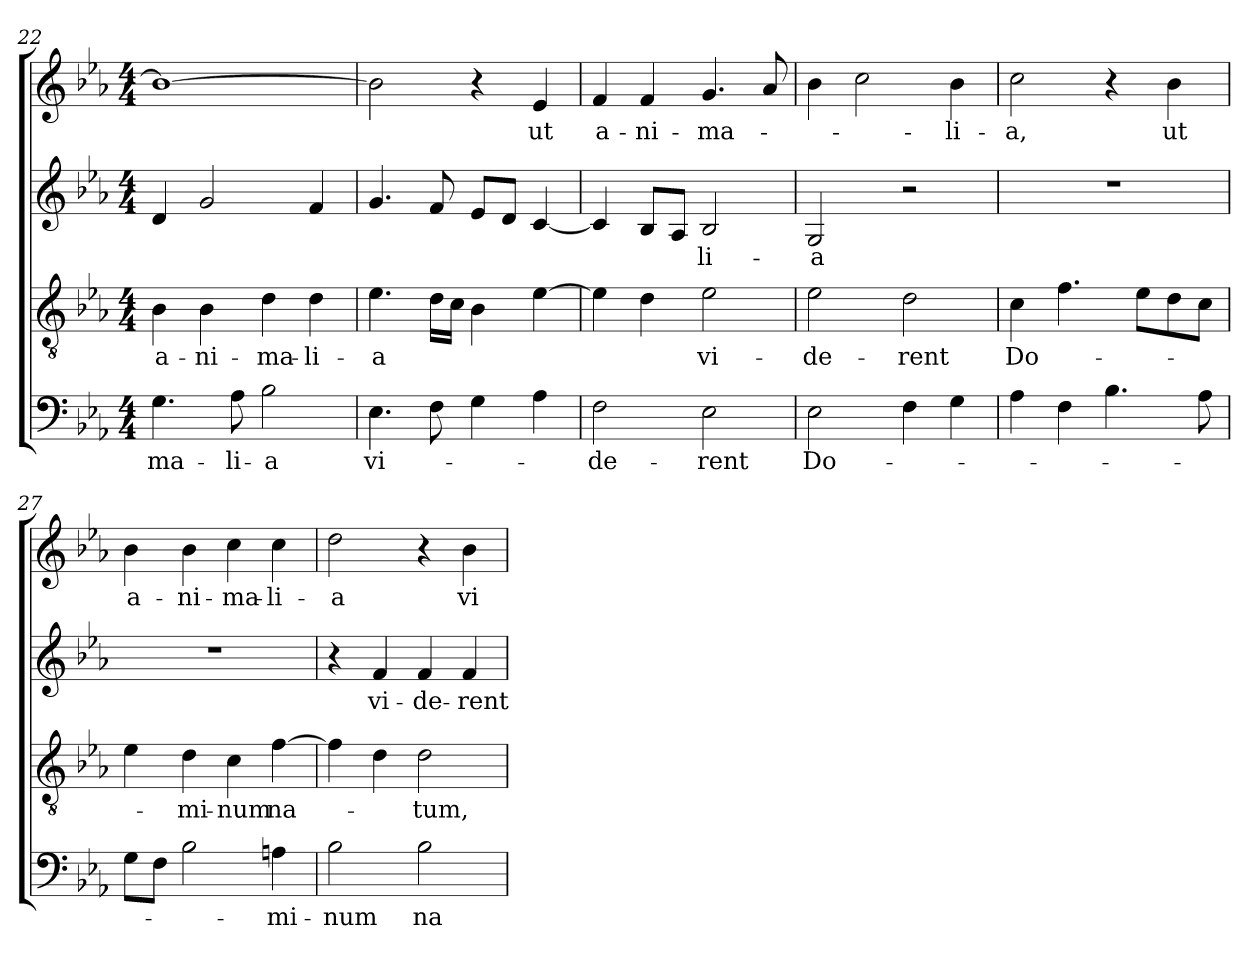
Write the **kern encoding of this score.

**kern	**text	**kern	**text	**kern	**text	**kern	**text
*part4	*part4	*part3	*part3	*part2	*part2	*part1	*part1
*staff4	*staff4	*staff3	*staff3	*staff2	*staff2	*staff1	*staff1
*clefF4	*	*clefGv2	*	*clefG2	*	*clefG2	*
*k[b-e-a-]	*	*k[b-e-a-]	*	*k[b-e-a-]	*	*k[b-e-a-]	*
*E-:	*	*E-:	*	*E-:	*	*E-:	*
*M4/4	*	*M4/4	*	*M4/4	*	*M4/4	*
=22	=22	=22	=22	=22	=22	=22	=22
!	!LO:LY:b:color=#000000	!	!	!	!	!	!
!	!	!	!LO:LY:b:color=#000000	!	!	!	!
4.Gi\	-ma-	4B-i\	a-	4di/	.	1b-i_	.
!	!	!	!LO:LY:b:color=#000000	!	!	!	!
.	.	4B-i\	-ni-	2gi/	.	.	.
!	!LO:LY:b:color=#000000	!	!	!	!	!	!
8A-i\	-li-	.	.	.	.	.	.
!	!LO:LY:b:color=#000000	!	!	!	!	!	!
!	!	!	!LO:LY:b:color=#000000	!	!	!	!
2B-i\	-a	4di\	-ma-	.	.	.	.
!	!	!	!LO:LY:b:color=#000000	!	!	!	!
.	.	4di\	-li-	4fi/	.	.	.
!!LO:LB:g=z
=23	=23	=23	=23	=23	=23	=23	=23
!	!LO:LY:b:color=#000000	!	!	!	!	!	!
!	!	!	!LO:LY:b:color=#000000	!	!	!	!
4.E-i\	vi-	4.e-i\	-a	4.gi/	.	2b-i\]	.
8Fi\	.	16di\LL	.	8fi/	.	.	.
.	.	16ci\JJ	.	.	.	.	.
4Gi\	.	4B-i\	.	8e-i/L	.	4r	.
.	.	.	.	8di/J	.	.	.
!	!	!	!	!	!	!	!LO:LY:b:color=#000000
4A-i\	.	[4e-i\	.	[4ci/	.	4e-i/	ut
=24	=24	=24	=24	=24	=24	=24	=24
!	!LO:LY:b:color=#000000	!	!	!	!	!	!
!	!	!	!	!	!	!	!LO:LY:b:color=#000000
2Fi\	-de-	4e-i\]	.	4ci/]	.	4fi/	a-
!	!	!	!	!	!	!	!LO:LY:b:color=#000000
.	.	4di\	.	8B-i/L	.	4fi/	-ni-
.	.	.	.	8A-i/J	.	.	.
!	!LO:LY:b:color=#000000	!	!	!	!	!	!
!	!	!	!LO:LY:b:color=#000000	!	!	!	!
!	!	!	!	!	!LO:LY:b:color=#000000	!	!
!	!	!	!	!	!	!	!LO:LY:b:color=#000000
2E-i\	-rent	2e-i\	vi-	2B-i/	-li-	4.gi/	-ma-
.	.	.	.	.	.	8a-i/	.
=25	=25	=25	=25	=25	=25	=25	=25
!	!LO:LY:b:color=#000000	!	!	!	!	!	!
!	!	!	!LO:LY:b:color=#000000	!	!	!	!
!	!	!	!	!	!LO:LY:b:color=#000000	!	!
2E-i\	Do-	2e-i\	-de-	2Gi/	-a	4b-i\	.
.	.	.	.	.	.	2cci\	.
!	!	!	!LO:LY:b:color=#000000	!	!	!	!
4Fi\	.	2di\	-rent	2r	.	.	.
!	!	!	!	!	!	!	!LO:LY:b:color=#000000
4Gi\	.	.	.	.	.	4b-i\	-li-
=26	=26	=26	=26	=26	=26	=26	=26
!	!	!	!LO:LY:b:color=#000000	!	!	!	!
!	!	!	!	!	!	!	!LO:LY:b:color=#000000
4A-i\	.	4ci\	Do-	1r	.	2cci\	-a,
4Fi\	.	4.fi\	.	.	.	.	.
4.B-i\	.	.	.	.	.	4r	.
.	.	8e-i\L	.	.	.	.	.
!	!	!	!	!	!	!	!LO:LY:b:color=#000000
.	.	8di\	.	.	.	4b-i\	ut
8A-i\	.	8ci\J	.	.	.	.	.
=27	=27	=27	=27	=27	=27	=27	=27
!	!	!	!	!	!	!	!LO:LY:b:color=#000000
8Gi\L	.	4e-i\	.	1r	.	4b-i\	a-
8Fi\J	.	.	.	.	.	.	.
!	!	!	!LO:LY:b:color=#000000	!	!	!	!
!	!	!	!	!	!	!	!LO:LY:b:color=#000000
2B-i\	.	4di\	-mi-	.	.	4b-i\	-ni-
!	!	!	!LO:LY:b:color=#000000	!	!	!	!
!	!	!	!	!	!	!	!LO:LY:b:color=#000000
.	.	4ci\	-num	.	.	4cci\	-ma-
!	!LO:LY:b:color=#000000	!	!	!	!	!	!
!	!	!	!LO:LY:b:color=#000000	!	!	!	!
!	!	!	!	!	!	!	!LO:LY:b:color=#000000
4Ani\	-mi-	[4fi\	na-	.	.	4cci\	-li-
!!LO:LB:g=z
=28	=28	=28	=28	=28	=28	=28	=28
!	!LO:LY:b:color=#000000	!	!	!	!	!	!
!	!	!	!	!	!	!	!LO:LY:b:color=#000000
2B-i\	-num	4fi\]	.	4r	.	2ddi\	-a
!	!	!	!	!	!LO:LY:b:color=#000000	!	!
.	.	4di\	.	4fi/	vi-	.	.
!	!LO:LY:b:color=#000000	!	!	!	!	!	!
!	!	!	!LO:LY:b:color=#000000	!	!	!	!
!	!	!	!	!	!LO:LY:b:color=#000000	!	!
2B-i\	na-	2di\	-tum,	4fi/	-de-	4r	.
!	!	!	!	!	!LO:LY:b:color=#000000	!	!
!	!	!	!	!	!	!	!LO:LY:b:color=#000000
.	.	.	.	4fi/	-rent	4b-i\	vi-
=	=	=	=	=	=	=	=
*-	*-	*-	*-	*-	*-	*-	*-
